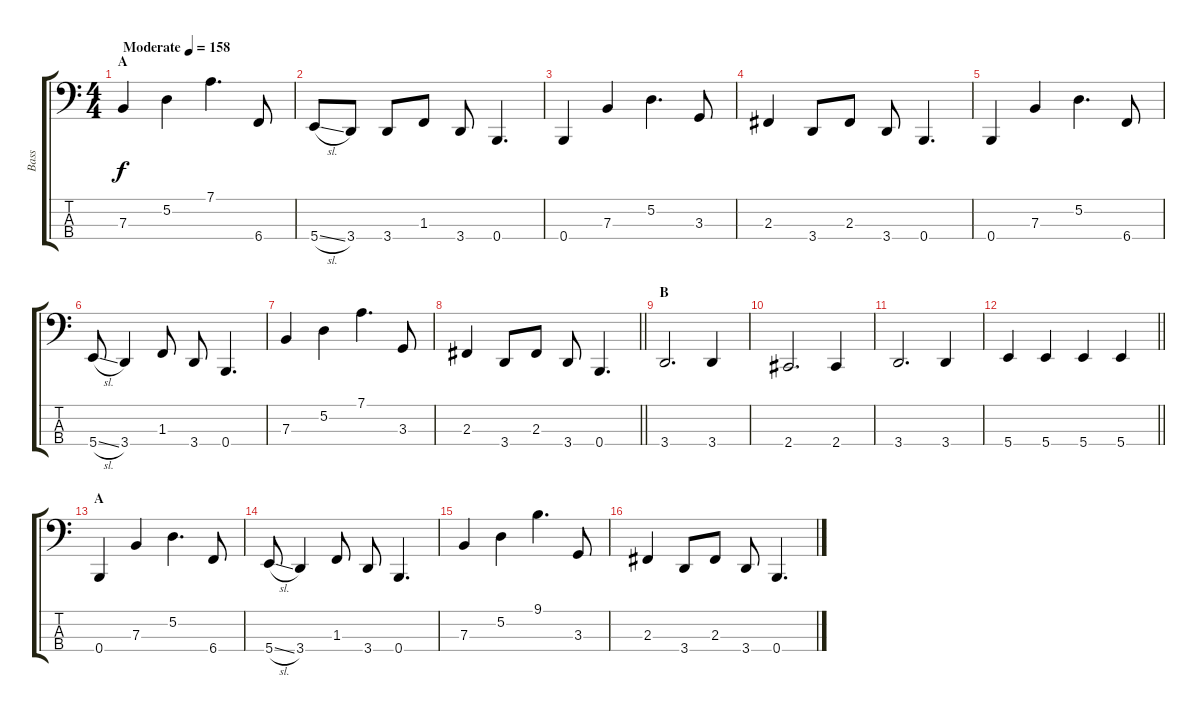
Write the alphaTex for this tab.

\track ("Bass" "Bass") {instrument electricbasspick}
\staff {score tabs}
\tuning (D2 A1 E1 B0) {hide}
\ts (4 4)
\section ("" "A")
\tempo (158 "Moderate")
\clef f4
\ks c
7.3.4{dy f instrument electricbasspick} 5.2.4 7.1.4{d} 6.4.8 |
5.4{sl}.8 3.4.8 3.4.8 1.3.8 3.4.8 0.4.4{d} |
0.4.4 7.3.4 5.2.4{d} 3.3.8 |
2.3.4 3.4.8 2.3.8 3.4.8 0.4.4{d} |
0.4.4 7.3.4 5.2.4{d} 6.4.8 |
5.4{sl}.8 3.4.4 1.3.8 3.4.8 0.4.4{d} |
7.3.4 5.2.4 7.1.4{d} 3.3.8 |
\barLineRight lightlight
2.3.4 3.4.8 2.3.8 3.4.8 0.4.4{d} |
\section ("" "B")
3.4.2{d} 3.4.4 |
2.4.2{d} 2.4.4 |
3.4.2{d} 3.4.4 |
\barLineRight lightlight
5.4.4 5.4.4 5.4.4 5.4.4 |
\section ("" "A")
0.4.4 7.3.4 5.2.4{d} 6.4.8 |
5.4{sl}.8 3.4.4 1.3.8 3.4.8 0.4.4{d} |
7.3.4 5.2.4 9.1.4{d} 3.3.8 |
2.3.4 3.4.8 2.3.8 3.4.8 0.4.4{d}
